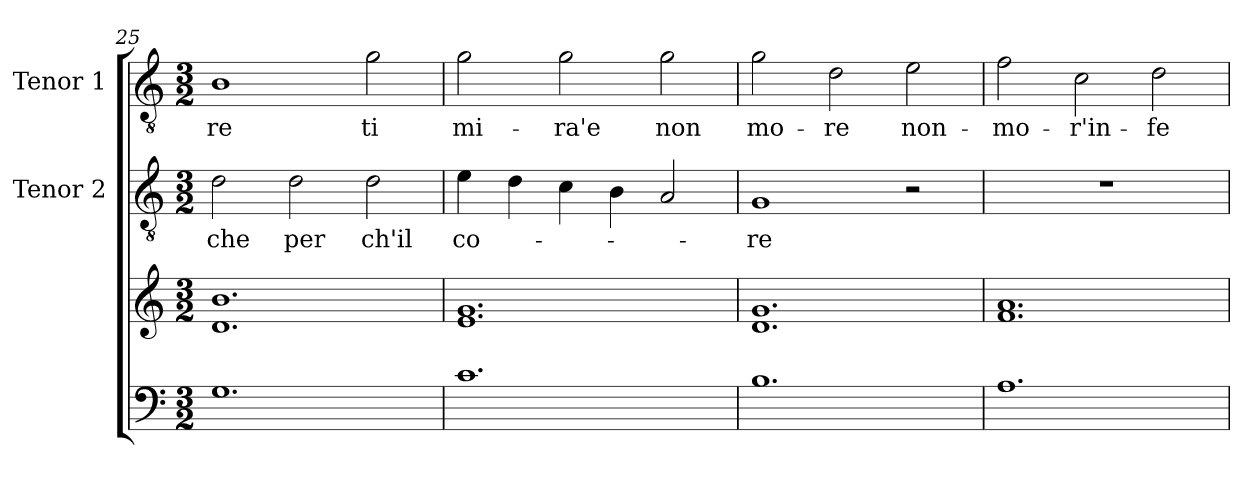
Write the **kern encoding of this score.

**kern	**kern	**kern	**text	**kern	**text
*part3	*part3	*part2	*part2	*part1	*part1
*staff4	*staff3	*staff2	*staff2	*staff1	*staff1
*	*	*I"Tenor 2	*	*I"Tenor 1	*
*	*	*I'T 2	*	*I'T 1	*
*clefF4	*clefG2	*clefGv2	*	*clefGv2	*
*k[]	*k[]	*k[]	*	*k[]	*
*C:	*C:	*C:	*	*C:	*
*M3/2	*M3/2	*M3/2	*	*M3/2	*
=25	=25	=25	=25	=25	=25
1.G	1.d 1.b	2d\	che	1B	-re
.	.	2d\	per	.	.
.	.	2d\	ch'il	2g\	ti
=26	=26	=26	=26	=26	=26
1.c	1.e 1.g	4e\	co-	2g\	mi-
.	.	4d\	.	.	.
.	.	4c\	.	2g\	-ra'e
.	.	4B\	.	.	.
.	.	2A/	.	2g\	non
=27	=27	=27	=27	=27	=27
1.B	1.d 1.g	1G	-re	2g\	mo-
.	.	.	.	2d\	-re
.	.	2r	.	2e\	non-
=28	=28	=28	=28	=28	=28
1.A	1.f 1.a	1.r	.	2f\	-mo-
.	.	.	.	2c\	-r'in-
.	.	.	.	2d\	-fe-
=	=	=	=	=	=
*-	*-	*-	*-	*-	*-
